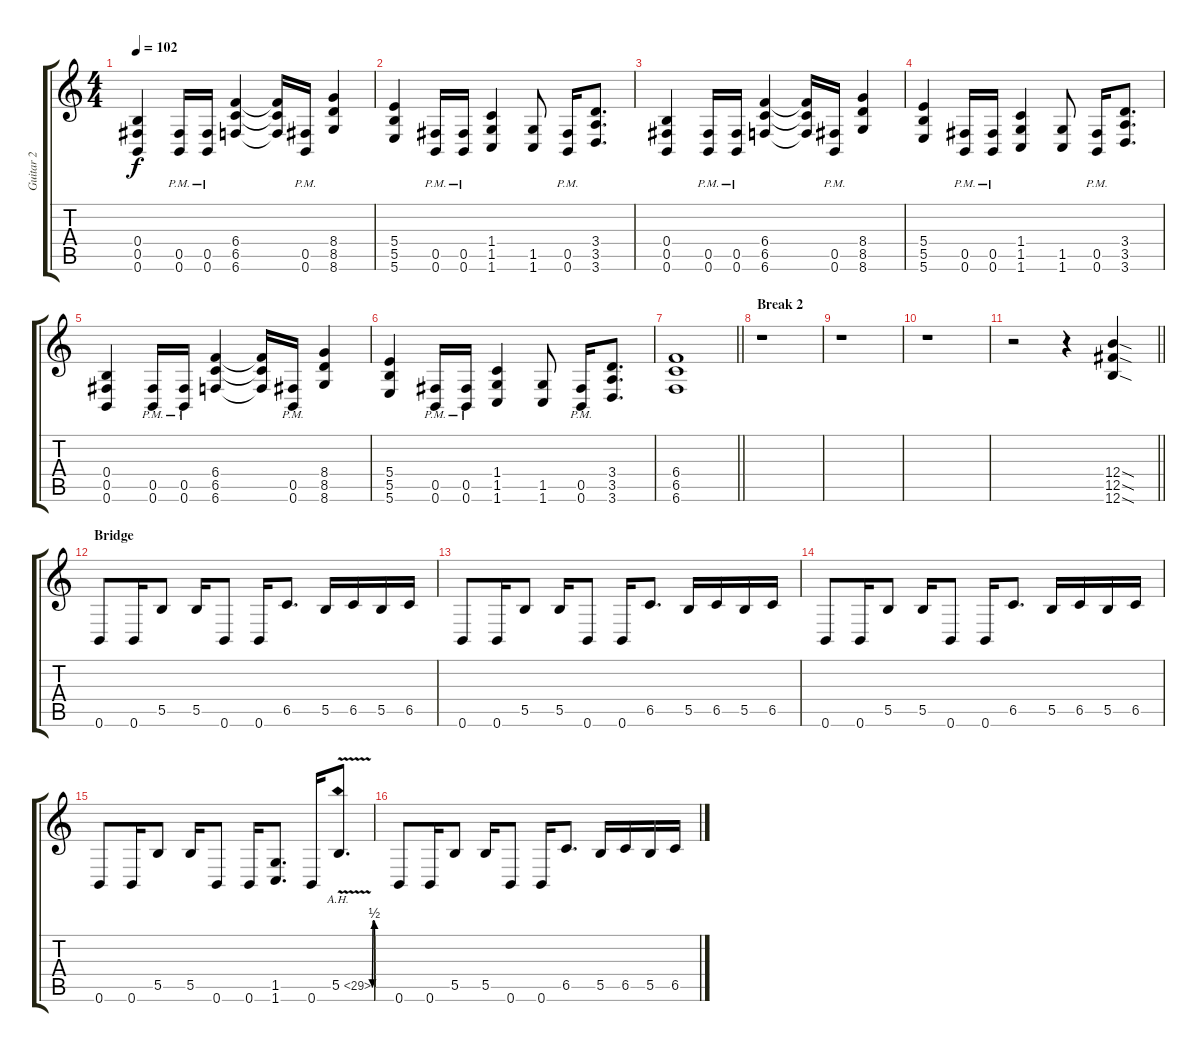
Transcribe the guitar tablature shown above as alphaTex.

\track ("Guitar 2" "Guitar 2") {instrument distortionguitar}
\staff {score tabs}
\tuning (Db4 Ab3 E3 B2 Gb2 B1) {hide}
\ts (4 4)
\tempo 102
\clef g2
\ks c
(0.4 0.5 0.6).4{dy f} (0.5{pm} 0.6{pm}).16 (0.5{pm} 0.6{pm}).16 (6.4 6.5 6.6).4 (6.4{t} 6.5{t} 6.6{t}).16 (0.5{pm} 0.6{pm}).16 (8.4 8.5 8.6).4 |
(5.4 5.5 5.6).4 (0.5{pm} 0.6{pm}).16 (0.5{pm} 0.6{pm}).16 (1.4 1.5 1.6).4 (1.5 1.6).8 (0.5{pm} 0.6{pm}).16 (3.4 3.5 3.6).8{d} |
(0.4 0.5 0.6).4 (0.5{pm} 0.6{pm}).16 (0.5{pm} 0.6{pm}).16 (6.4 6.5 6.6).4 (6.4{t} 6.5{t} 6.6{t}).16 (0.5{pm} 0.6{pm}).16 (8.4 8.5 8.6).4 |
(5.4 5.5 5.6).4 (0.5{pm} 0.6{pm}).16 (0.5{pm} 0.6{pm}).16 (1.4 1.5 1.6).4 (1.5 1.6).8 (0.5{pm} 0.6{pm}).16 (3.4 3.5 3.6).8{d} |
(0.4 0.5 0.6).4 (0.5{pm} 0.6{pm}).16 (0.5{pm} 0.6{pm}).16 (6.4 6.5 6.6).4 (6.4{t} 6.5{t} 6.6{t}).16 (0.5{pm} 0.6{pm}).16 (8.4 8.5 8.6).4 |
(5.4 5.5 5.6).4 (0.5{pm} 0.6{pm}).16 (0.5{pm} 0.6{pm}).16 (1.4 1.5 1.6).4 (1.5 1.6).8 (0.5{pm} 0.6{pm}).16 (3.4 3.5 3.6).8{d} |
\barLineRight lightlight
(6.4 6.5 6.6).1 |
\section ("" "Break 2")
r.1 |
r.1 |
r.1 |
\barLineRight lightlight
r.2 r.4 (12.4{sod} 12.5{sod} 12.6{sod}).4 |
\section ("" "Bridge")
0.6.8 0.6.16 5.5.8 5.5.16 0.6.8 0.6.16 6.5.8{d} 5.5.16 6.5.16 5.5.16 6.5.16 |
0.6.8 0.6.16 5.5.8 5.5.16 0.6.8 0.6.16 6.5.8{d} 5.5.16 6.5.16 5.5.16 6.5.16 |
0.6.8 0.6.16 5.5.8 5.5.16 0.6.8 0.6.16 6.5.8{d} 5.5.16 6.5.16 5.5.16 6.5.16 |
0.6.8 0.6.16 5.5.8 5.5.16 0.6.8 0.6.16 (1.5 1.6).8{d} 0.6.16 5.5{be (custom 0 0 8 0 15 2 28 2 35 0 60 0) ah 24 v}.8{d} |
0.6.8 0.6.16 5.5.8 5.5.16 0.6.8 0.6.16 6.5.8{d} 5.5.16 6.5.16 5.5.16 6.5.16
